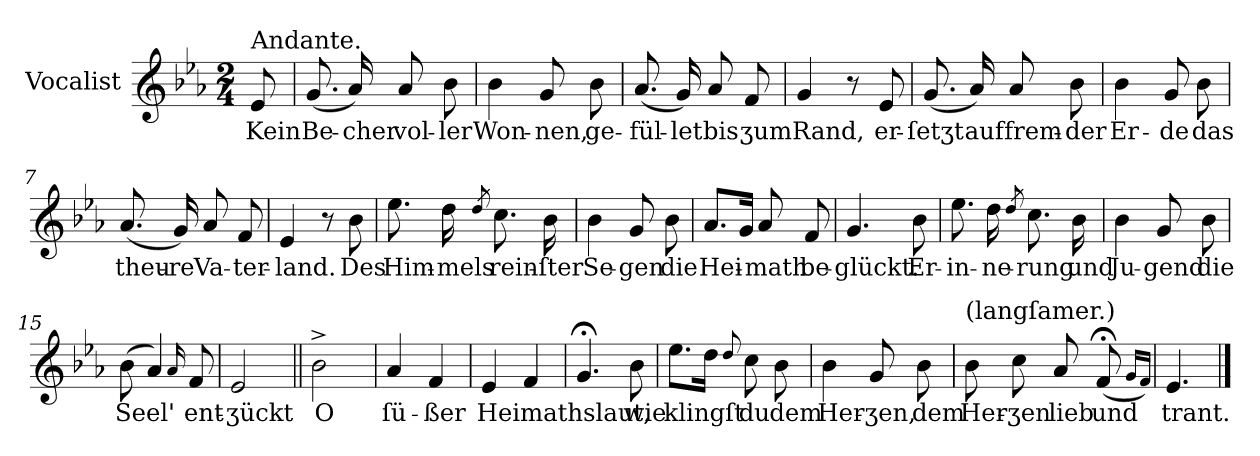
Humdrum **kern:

**kern	**text
*part1	*part1
*staff1	*staff1
*I"Vocalist	*
*clefG2	*
*k[b-e-a-]	*
*E-:	*
*M2/4	*
=	=
!LO:TX:a:t=Andante.	!
8e-	Kein
=1	=1
(8.g	Be-
16a-)	-cher
8a-	vol-
8b-	-ler
=2	=2
4b-	Won-
8g	-nen,
8b-	ge-
=3	=3
(8.a-	-fül-
16g)	-let
8a-	bis
8f	ʒum
=4	=4
4g	Rand,
8r	.
8e-	er-
=5	=5
(8.g	-ſetʒt
16a-)	auf
8a-	frem-
8b-	-der
=6	=6
4b-	Er-
8g	-de
8b-	das
=7	=7
(8.a-	theu-
16g)	-re
8a-	Va-
8f	-ter-
=8	=8
4e-	-land.
8r	.
8b-	Des
=9	=9
8.ee-	Him-
16dd	-mels
8qdd	.
8.cc	rein-
16b-	-ſter
=10	=10
4b-	Se-
8g	-gen
8b-	die
=11	=11
8.a-L	Hei-
16gJk	.
8a-	-math
8f	be-
=12	=12
4.g	-glückt.
8b-	Er-
=13	=13
8.ee-	-in-
16dd	-ne-
8qdd	.
8.cc	-rung
16b-	und
=14	=14
4b-	Ju-
8g	-gend
8b-	die
=15	=15
(<8b-	Seel'
4a-)	.
16qqa-	.
8f	ent-
=16	=16
2e-	-ʒückt
=17||	=17||
2b-^	O
=18	=18
4a-	ſü-
4f	-ßer
=19	=19
4e-	Heimathslaut,
4f	.
=20	=20
4.g;<	.
8b-	wie
=21	=21
8.ee-L	klingſt
16ddJk	.
8qqdd	.
8cc	du
8b-	dem
=22	=22
4b-	Her-
8g	-ʒen,
8b-	dem
=23	=23
!LO:TX:a:t=(langſamer.)	!
8b-	Her-
8cc	-ʒen
8a-	lieb
(8f;<	und
16qqgLL	.
16qqfJJ)	.
=24	=24
4.e-	trant.
==	==
*-	*-
